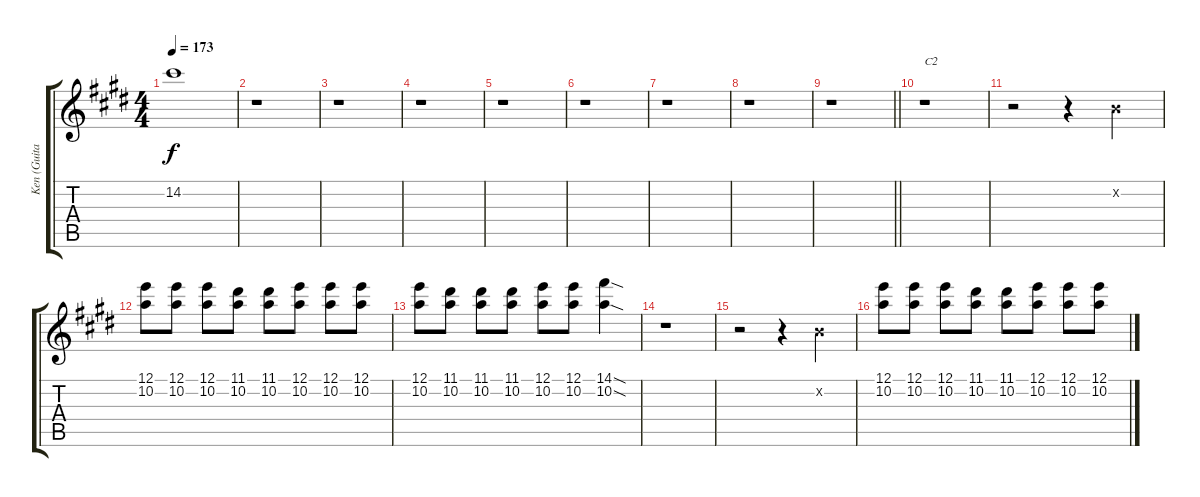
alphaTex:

\track ("Ken (Guitar II)" "Ken (Guita") {instrument overdrivenguitar}
\staff {score tabs}
\tuning (E4 B3 G3 D3 A2 E2) {hide}
\ts (4 4)
\tempo 173
\clef g2
\ks e
14.2.1{dy f} |
r.1 |
r.1 |
r.1 |
r.1 |
r.1 |
r.1 |
r.1 |
\barLineRight lightlight
r.1 |
r.1{txt "C2"} |
r.2 r.4 0.2{x}.4 |
(12.1 10.2).8 (12.1 10.2).8 (12.1 10.2).8 (11.1 10.2).8 (11.1 10.2).8 (12.1 10.2).8 (12.1 10.2).8 (12.1 10.2).8 |
(12.1 10.2).8 (11.1 10.2).8 (11.1 10.2).8 (11.1 10.2).8 (12.1 10.2).8 (12.1 10.2).8 (14.1{sod} 10.2{sod}).4 |
r.1 |
r.2 r.4 0.2{x}.4 |
(12.1 10.2).8 (12.1 10.2).8 (12.1 10.2).8 (11.1 10.2).8 (11.1 10.2).8 (12.1 10.2).8 (12.1 10.2).8 (12.1 10.2).8
